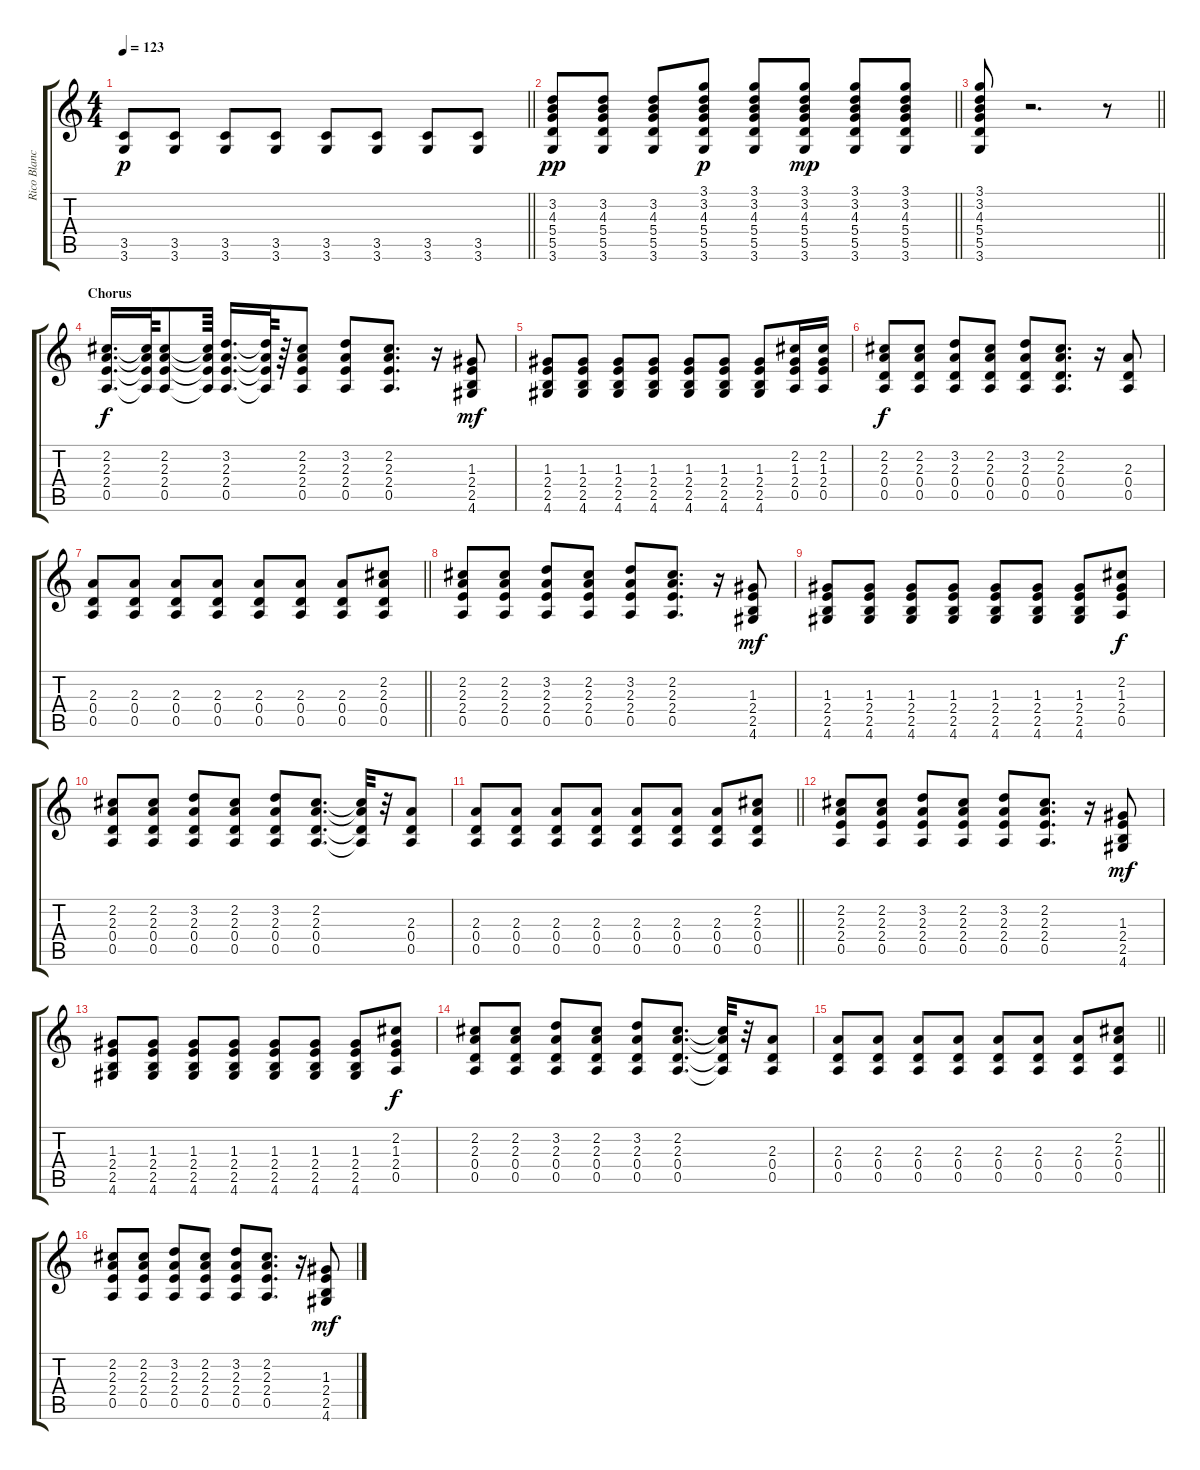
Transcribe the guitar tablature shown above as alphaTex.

\track ("Rico Blanco - Rhythm(Clean)" "Rico Blanc") {instrument electricguitarclean}
\staff {score tabs}
\tuning (E4 B3 G3 D3 A2 E2) {hide}
\ts (4 4)
\tempo 123
\clef g2
\barLineRight lightlight
\ks c
(3.5 3.6).8{dy p} (3.5 3.6).8 (3.5 3.6).8 (3.5 3.6).8 (3.5 3.6).8 (3.5 3.6).8 (3.5 3.6).8 (3.5 3.6).8 |
\barLineRight lightlight
(3.2 4.3 5.4 5.5 3.6).8{dy pp} (3.2 4.3 5.4 5.5 3.6).8 (3.2 4.3 5.4 5.5 3.6).8 (3.1 3.2 4.3 5.4 5.5 3.6).8{dy p} (3.1 3.2 4.3 5.4 5.5 3.6).8 (3.1 3.2 4.3 5.4 5.5 3.6).8{dy mp} (3.1 3.2 4.3 5.4 5.5 3.6).8 (3.1 3.2 4.3 5.4 5.5 3.6).8 |
\barLineRight lightlight
(3.1 3.2 4.3 5.4 5.5 3.6).8 r.2{d} r.8 |
\section ("" "Chorus")
(2.2 2.3 2.4 0.5).16{d dy f volume 16 balance 11 instrument electricguitarclean} (2.2{t} 2.3{t} 2.4{t} 0.5{t}).64 (2.2 2.3 2.4 0.5).8 (2.2{t} 2.3{t} 2.4{t} 0.5{t}).64 (3.2 2.3 2.4 0.5).16{d} (3.2{t} 2.3{t} 2.4{t} 0.5{t}).64 r.64 (2.2 2.3 2.4 0.5).8 (3.2 2.3 2.4 0.5).8 (2.2 2.3 2.4 0.5).8{d} r.16 (1.3 2.4 2.5 4.6).8{dy mf} |
(1.3 2.4 2.5 4.6).8 (1.3 2.4 2.5 4.6).8 (1.3 2.4 2.5 4.6).8 (1.3 2.4 2.5 4.6).8 (1.3 2.4 2.5 4.6).8 (1.3 2.4 2.5 4.6).8 (1.3 2.4 2.5 4.6).8 (2.2 1.3 2.4 0.5).16 (2.2 1.3 2.4 0.5).16 |
(2.2 2.3 0.4 0.5).8{dy f} (2.2 2.3 0.4 0.5).8 (3.2 2.3 0.4 0.5).8 (2.2 2.3 0.4 0.5).8 (3.2 2.3 0.4 0.5).8 (2.2 2.3 0.4 0.5).8{d} r.16 (2.3 0.4 0.5).8 |
\barLineRight lightlight
(2.3 0.4 0.5).8 (2.3 0.4 0.5).8 (2.3 0.4 0.5).8 (2.3 0.4 0.5).8 (2.3 0.4 0.5).8 (2.3 0.4 0.5).8 (2.3 0.4 0.5).8 (2.2 2.3 0.4 0.5).8 |
(2.2 2.3 2.4 0.5).8 (2.2 2.3 2.4 0.5).8 (3.2 2.3 2.4 0.5).8 (2.2 2.3 2.4 0.5).8 (3.2 2.3 2.4 0.5).8 (2.2 2.3 2.4 0.5).8{d} r.16 (1.3 2.4 2.5 4.6).8{dy mf} |
(1.3 2.4 2.5 4.6).8 (1.3 2.4 2.5 4.6).8 (1.3 2.4 2.5 4.6).8 (1.3 2.4 2.5 4.6).8 (1.3 2.4 2.5 4.6).8 (1.3 2.4 2.5 4.6).8 (1.3 2.4 2.5 4.6).8 (2.2 1.3 2.4 0.5).8{dy f} |
(2.2 2.3 0.4 0.5).8 (2.2 2.3 0.4 0.5).8 (3.2 2.3 0.4 0.5).8 (2.2 2.3 0.4 0.5).8 (3.2 2.3 0.4 0.5).8 (2.2 2.3 0.4 0.5).8{d} (2.2{t} 2.3{t} 0.4{t} 0.5{t}).32 r.32 (2.3 0.4 0.5).8 |
\barLineRight lightlight
(2.3 0.4 0.5).8 (2.3 0.4 0.5).8 (2.3 0.4 0.5).8 (2.3 0.4 0.5).8 (2.3 0.4 0.5).8 (2.3 0.4 0.5).8 (2.3 0.4 0.5).8 (2.2 2.3 0.4 0.5).8 |
(2.2 2.3 2.4 0.5).8 (2.2 2.3 2.4 0.5).8 (3.2 2.3 2.4 0.5).8 (2.2 2.3 2.4 0.5).8 (3.2 2.3 2.4 0.5).8 (2.2 2.3 2.4 0.5).8{d} r.16 (1.3 2.4 2.5 4.6).8{dy mf} |
(1.3 2.4 2.5 4.6).8 (1.3 2.4 2.5 4.6).8 (1.3 2.4 2.5 4.6).8 (1.3 2.4 2.5 4.6).8 (1.3 2.4 2.5 4.6).8 (1.3 2.4 2.5 4.6).8 (1.3 2.4 2.5 4.6).8 (2.2 1.3 2.4 0.5).8{dy f} |
(2.2 2.3 0.4 0.5).8 (2.2 2.3 0.4 0.5).8 (3.2 2.3 0.4 0.5).8 (2.2 2.3 0.4 0.5).8 (3.2 2.3 0.4 0.5).8 (2.2 2.3 0.4 0.5).8{d} (2.2{t} 2.3{t} 0.4{t} 0.5{t}).32 r.32 (2.3 0.4 0.5).8 |
\barLineRight lightlight
(2.3 0.4 0.5).8 (2.3 0.4 0.5).8 (2.3 0.4 0.5).8 (2.3 0.4 0.5).8 (2.3 0.4 0.5).8 (2.3 0.4 0.5).8 (2.3 0.4 0.5).8 (2.2 2.3 0.4 0.5).8 |
(2.2 2.3 2.4 0.5).8 (2.2 2.3 2.4 0.5).8 (3.2 2.3 2.4 0.5).8 (2.2 2.3 2.4 0.5).8 (3.2 2.3 2.4 0.5).8 (2.2 2.3 2.4 0.5).8{d} r.16 (1.3 2.4 2.5 4.6).8{dy mf}
